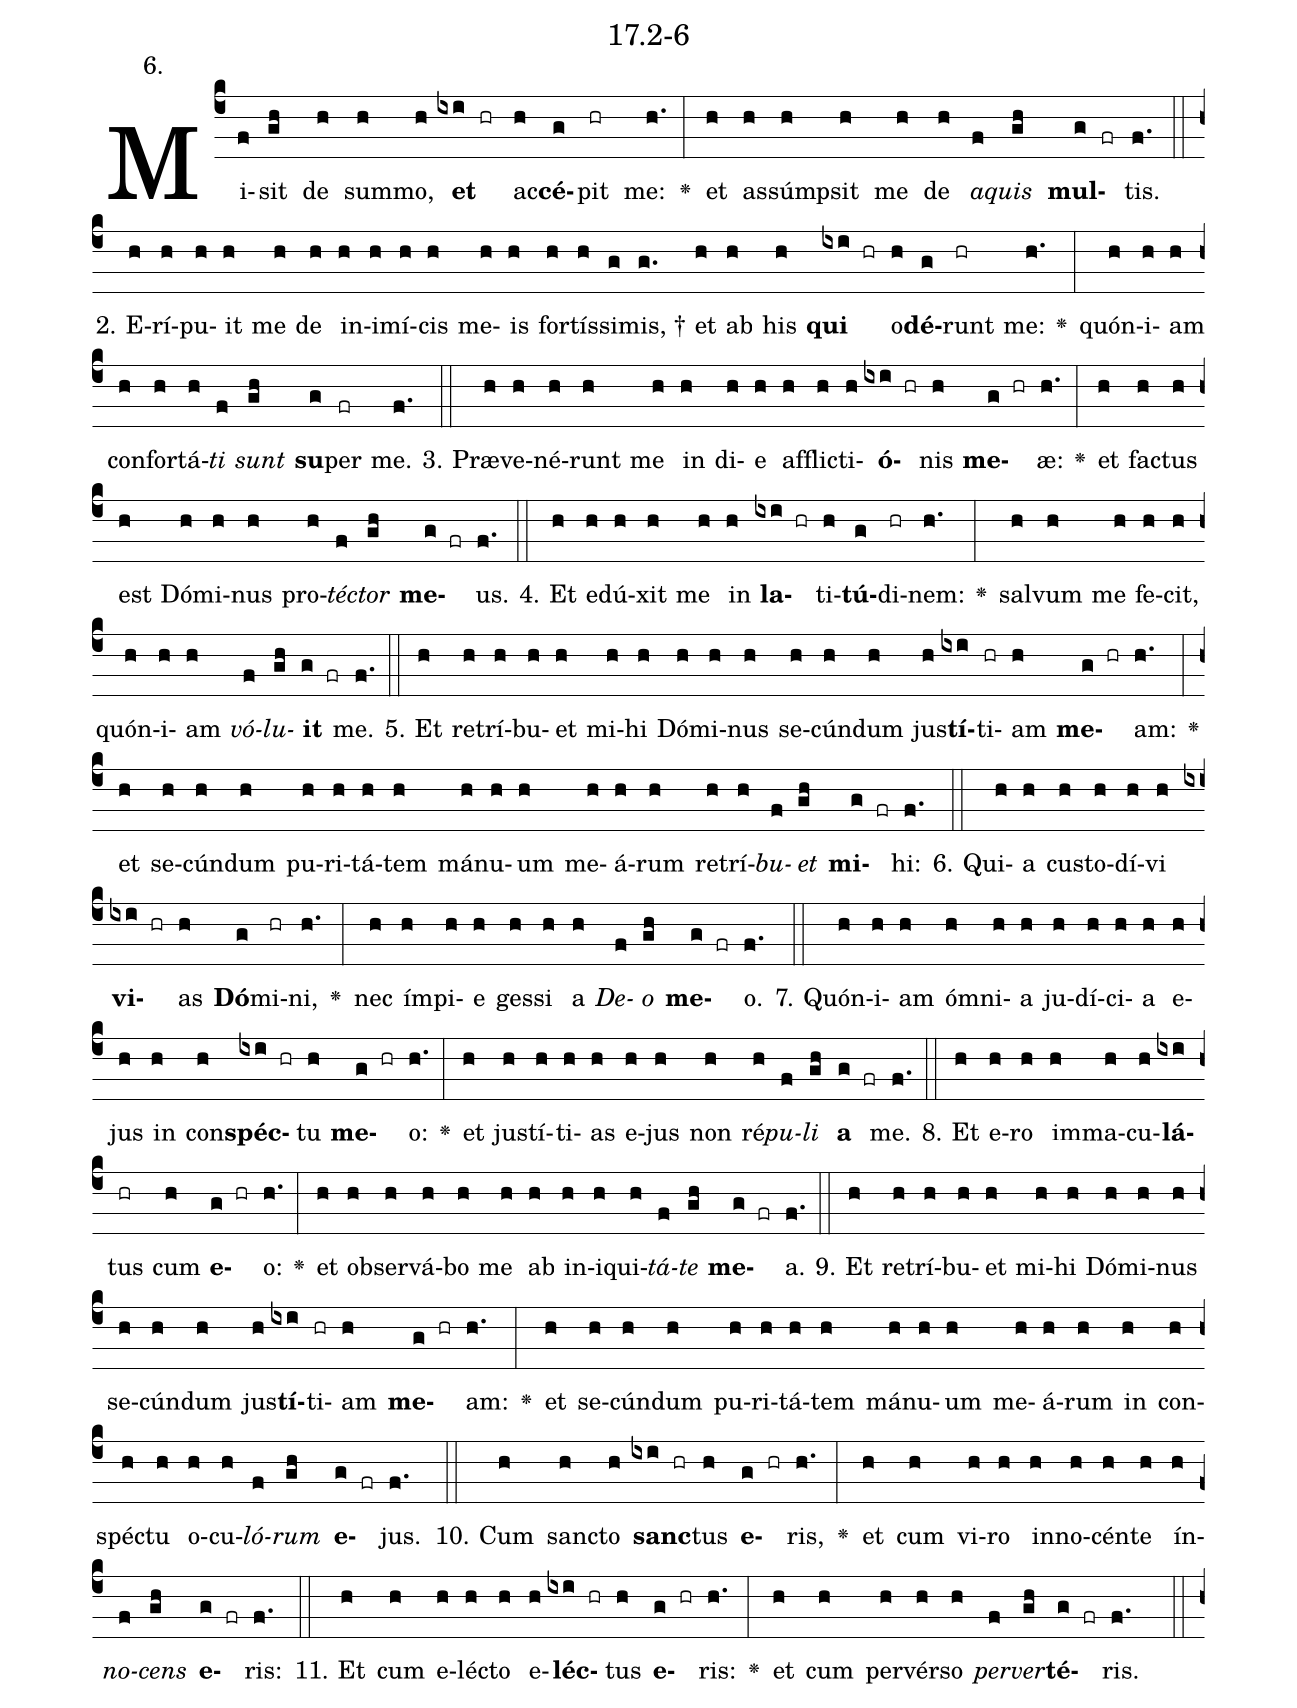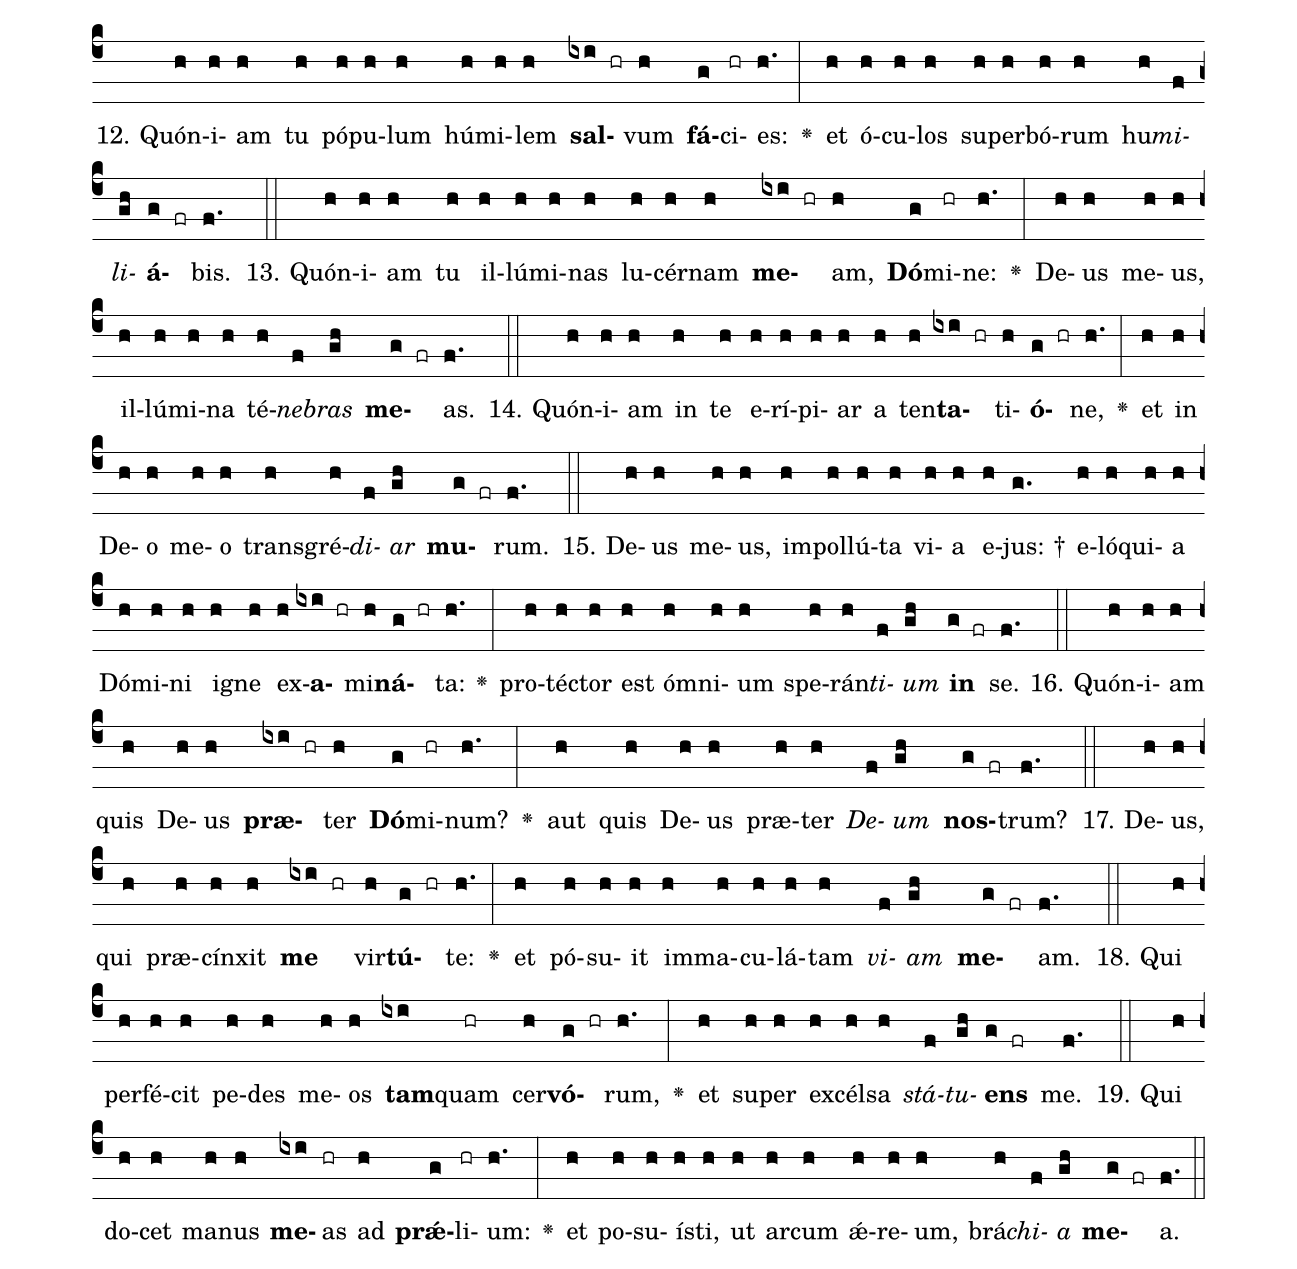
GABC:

name: 17.2-6;
annotation: 6.;
%%
(c4)Mi(f)sit(gh) de(h) sum(h)mo,(h) <b>et</b>(ixi hr) ac(h)<b>cé</b>(g)pit(hr) me:(h.) <v>\greheightstar</v>(:) et(h) as(h)súmp(h)sit(h) me(h) de(h) <i>a</i>(f)<i>quis</i>(gh) <b>mul</b>(g fr)tis.(f.) (::)
2. E(h)rí(h)pu(h)it(h) me(h) de(h) in(h)i(h)mí(h)cis(h) me(h)is(h) for(h)tís(h)si(g)mis, †(g.) et(h) ab(h) his(h) <b>qui</b>(ixi hr) o(h)<b>dé</b>(g)runt(hr) me:(h.) <v>\greheightstar</v>(:) quón(h)i(h)am(h) con(h)for(h)tá(h)<i>ti</i>(f) <i>sunt</i>(gh) <b>su</b>(g)per(fr) me.(f.) (::)
3. Præ(h)ve(h)né(h)runt(h) me(h) in(h) di(h)e(h) af(h)flic(h)ti(h)<b>ó</b>(ixi hr)nis(h) <b>me</b>(g hr)æ:(h.) <v>\greheightstar</v>(:) et(h) fac(h)tus(h) est(h) Dó(h)mi(h)nus(h) pro(h)<i>téc</i>(f)<i>tor</i>(gh) <b>me</b>(g fr)us.(f.) (::)
4. Et(h) e(h)dú(h)xit(h) me(h) in(h) <b>la</b>(ixi hr)ti(h)<b>tú</b>(g)di(hr)nem:(h.) <v>\greheightstar</v>(:) sal(h)vum(h) me(h) fe(h)cit,(h) quón(h)i(h)am(h) <i>vó</i>(f)<i>lu</i>(gh)<b>it</b>(g fr) me.(f.) (::)
5. Et(h) re(h)trí(h)bu(h)et(h) mi(h)hi(h) Dó(h)mi(h)nus(h) se(h)cún(h)dum(h) jus(h)<b>tí</b>(ixi)ti(hr)am(h) <b>me</b>(g hr)am:(h.) <v>\greheightstar</v>(:) et(h) se(h)cún(h)dum(h) pu(h)ri(h)tá(h)tem(h) má(h)nu(h)um(h) me(h)á(h)rum(h) re(h)trí(h)<i>bu</i>(f)<i>et</i>(gh) <b>mi</b>(g fr)hi:(f.) (::)
6. Qui(h)a(h) cus(h)to(h)dí(h)vi(h) <b>vi</b>(ixi hr)as(h) <b>Dó</b>(g)mi(hr)ni,(h.) <v>\greheightstar</v>(:) nec(h) ím(h)pi(h)e(h) ges(h)si(h) a(h) <i>De</i>(f)<i>o</i>(gh) <b>me</b>(g fr)o.(f.) (::)
7. Quón(h)i(h)am(h) óm(h)ni(h)a(h) ju(h)dí(h)ci(h)a(h) e(h)jus(h) in(h) con(h)<b>spéc</b>(ixi hr)tu(h) <b>me</b>(g hr)o:(h.) <v>\greheightstar</v>(:) et(h) jus(h)tí(h)ti(h)as(h) e(h)jus(h) non(h) ré(h)<i>pu</i>(f)<i>li</i>(gh) <b>a</b>(g fr) me.(f.) (::)
8. Et(h) e(h)ro(h) im(h)ma(h)cu(h)<b>lá</b>(ixi)tus(hr) cum(h) <b>e</b>(g hr)o:(h.) <v>\greheightstar</v>(:) et(h) ob(h)ser(h)vá(h)bo(h) me(h) ab(h) in(h)i(h)qui(h)<i>tá</i>(f)<i>te</i>(gh) <b>me</b>(g fr)a.(f.) (::)
9. Et(h) re(h)trí(h)bu(h)et(h) mi(h)hi(h) Dó(h)mi(h)nus(h) se(h)cún(h)dum(h) jus(h)<b>tí</b>(ixi)ti(hr)am(h) <b>me</b>(g hr)am:(h.) <v>\greheightstar</v>(:) et(h) se(h)cún(h)dum(h) pu(h)ri(h)tá(h)tem(h) má(h)nu(h)um(h) me(h)á(h)rum(h) in(h) con(h)spéc(h)tu(h) o(h)cu(h)<i>ló</i>(f)<i>rum</i>(gh) <b>e</b>(g fr)jus.(f.) (::)
10. Cum(h) sanc(h)to(h) <b>sanc</b>(ixi hr)tus(h) <b>e</b>(g hr)ris,(h.) <v>\greheightstar</v>(:) et(h) cum(h) vi(h)ro(h) in(h)no(h)cén(h)te(h) ín(h)<i>no</i>(f)<i>cens</i>(gh) <b>e</b>(g fr)ris:(f.) (::)
11. Et(h) cum(h) e(h)léc(h)to(h) e(h)<b>léc</b>(ixi hr)tus(h) <b>e</b>(g hr)ris:(h.) <v>\greheightstar</v>(:) et(h) cum(h) per(h)vér(h)so(h) <i>per</i>(f)<i>ver</i>(gh)<b>té</b>(g fr)ris.(f.) (::)
12. Quón(h)i(h)am(h) tu(h) pó(h)pu(h)lum(h) hú(h)mi(h)lem(h) <b>sal</b>(ixi hr)vum(h) <b>fá</b>(g)ci(hr)es:(h.) <v>\greheightstar</v>(:) et(h) ó(h)cu(h)los(h) su(h)per(h)bó(h)rum(h) hu(h)<i>mi</i>(f)<i>li</i>(gh)<b>á</b>(g fr)bis.(f.) (::)
13. Quón(h)i(h)am(h) tu(h) il(h)lú(h)mi(h)nas(h) lu(h)cér(h)nam(h) <b>me</b>(ixi hr)am,(h) <b>Dó</b>(g)mi(hr)ne:(h.) <v>\greheightstar</v>(:) De(h)us(h) me(h)us,(h) il(h)lú(h)mi(h)na(h) té(h)<i>ne</i>(f)<i>bras</i>(gh) <b>me</b>(g fr)as.(f.) (::)
14. Quón(h)i(h)am(h) in(h) te(h) e(h)rí(h)pi(h)ar(h) a(h) ten(h)<b>ta</b>(ixi hr)ti(h)<b>ó</b>(g hr)ne,(h.) <v>\greheightstar</v>(:) et(h) in(h) De(h)o(h) me(h)o(h) trans(h)gré(h)<i>di</i>(f)<i>ar</i>(gh) <b>mu</b>(g fr)rum.(f.) (::)
15. De(h)us(h) me(h)us,(h) im(h)pol(h)lú(h)ta(h) vi(h)a(h) e(h)jus: †(g.) e(h)ló(h)qui(h)a(h) Dó(h)mi(h)ni(h) i(h)gne(h) ex(h)<b>a</b>(ixi hr)mi(h)<b>ná</b>(g hr)ta:(h.) <v>\greheightstar</v>(:) pro(h)téc(h)tor(h) est(h) óm(h)ni(h)um(h) spe(h)rán(h)<i>ti</i>(f)<i>um</i>(gh) <b>in</b>(g fr) se.(f.) (::)
16. Quón(h)i(h)am(h) quis(h) De(h)us(h) <b>præ</b>(ixi hr)ter(h) <b>Dó</b>(g)mi(hr)num?(h.) <v>\greheightstar</v>(:) aut(h) quis(h) De(h)us(h) præ(h)ter(h) <i>De</i>(f)<i>um</i>(gh) <b>nos</b>(g fr)trum?(f.) (::)
17. De(h)us,(h) qui(h) præ(h)cín(h)xit(h) <b>me</b>(ixi hr) vir(h)<b>tú</b>(g hr)te:(h.) <v>\greheightstar</v>(:) et(h) pó(h)su(h)it(h) im(h)ma(h)cu(h)lá(h)tam(h) <i>vi</i>(f)<i>am</i>(gh) <b>me</b>(g fr)am.(f.) (::)
18. Qui(h) per(h)fé(h)cit(h) pe(h)des(h) me(h)os(h) <b>tam</b>(ixi)quam(hr) cer(h)<b>vó</b>(g hr)rum,(h.) <v>\greheightstar</v>(:) et(h) su(h)per(h) ex(h)cél(h)sa(h) <i>stá</i>(f)<i>tu</i>(gh)<b>ens</b>(g fr) me.(f.) (::)
19. Qui(h) do(h)cet(h) ma(h)nus(h) <b>me</b>(ixi)as(hr) ad(h) <b>prǽ</b>(g)li(hr)um:(h.) <v>\greheightstar</v>(:) et(h) po(h)su(h)ís(h)ti,(h) ut(h) ar(h)cum(h) ǽ(h)re(h)um,(h) brá(h)<i>chi</i>(f)<i>a</i>(gh) <b>me</b>(g fr)a.(f.) (::)
